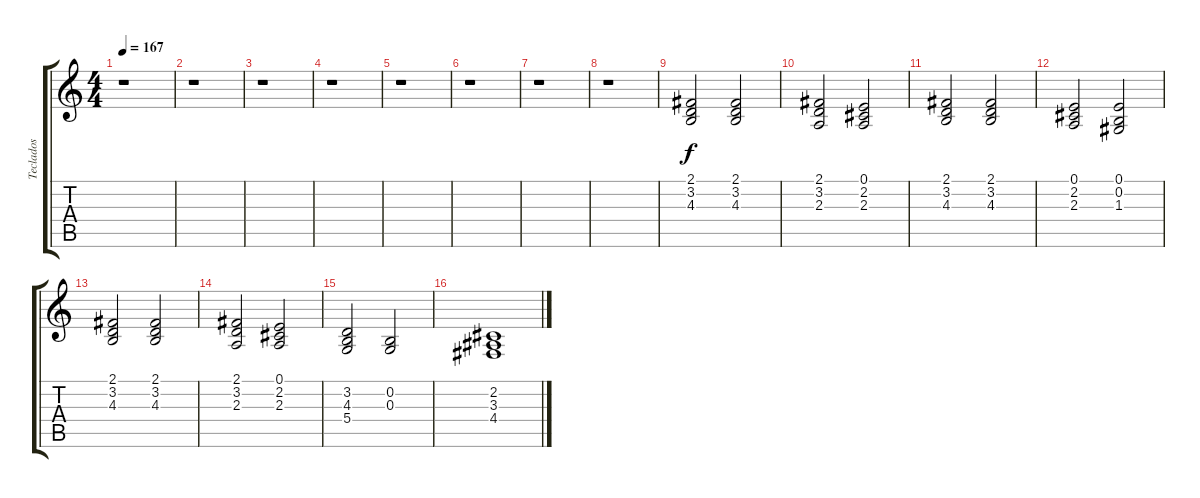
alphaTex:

\track ("Teclados" "Teclados") {instrument synthstrings1}
\staff {score tabs}
\tuning (E4 B3 G3 D3 A2 E2) {hide}
\ts (4 4)
\tempo 167
\clef g2
\ks c
r.1{dy f instrument synthstrings1} |
r.1 |
r.1 |
r.1 |
r.1 |
r.1 |
r.1 |
r.1 |
(2.1 3.2 4.3).2 (2.1 3.2 4.3).2 |
(2.1 3.2 2.3).2 (0.1 2.2 2.3).2 |
(2.1 3.2 4.3).2 (2.1 3.2 4.3).2 |
(0.1 2.2 2.3).2 (0.1 0.2 1.3).2 |
(2.1 3.2 4.3).2 (2.1 3.2 4.3).2 |
(2.1 3.2 2.3).2 (0.1 2.2 2.3).2 |
(3.2 4.3 5.4).2 (0.2 0.3).2 |
(2.2 3.3 4.4).1
